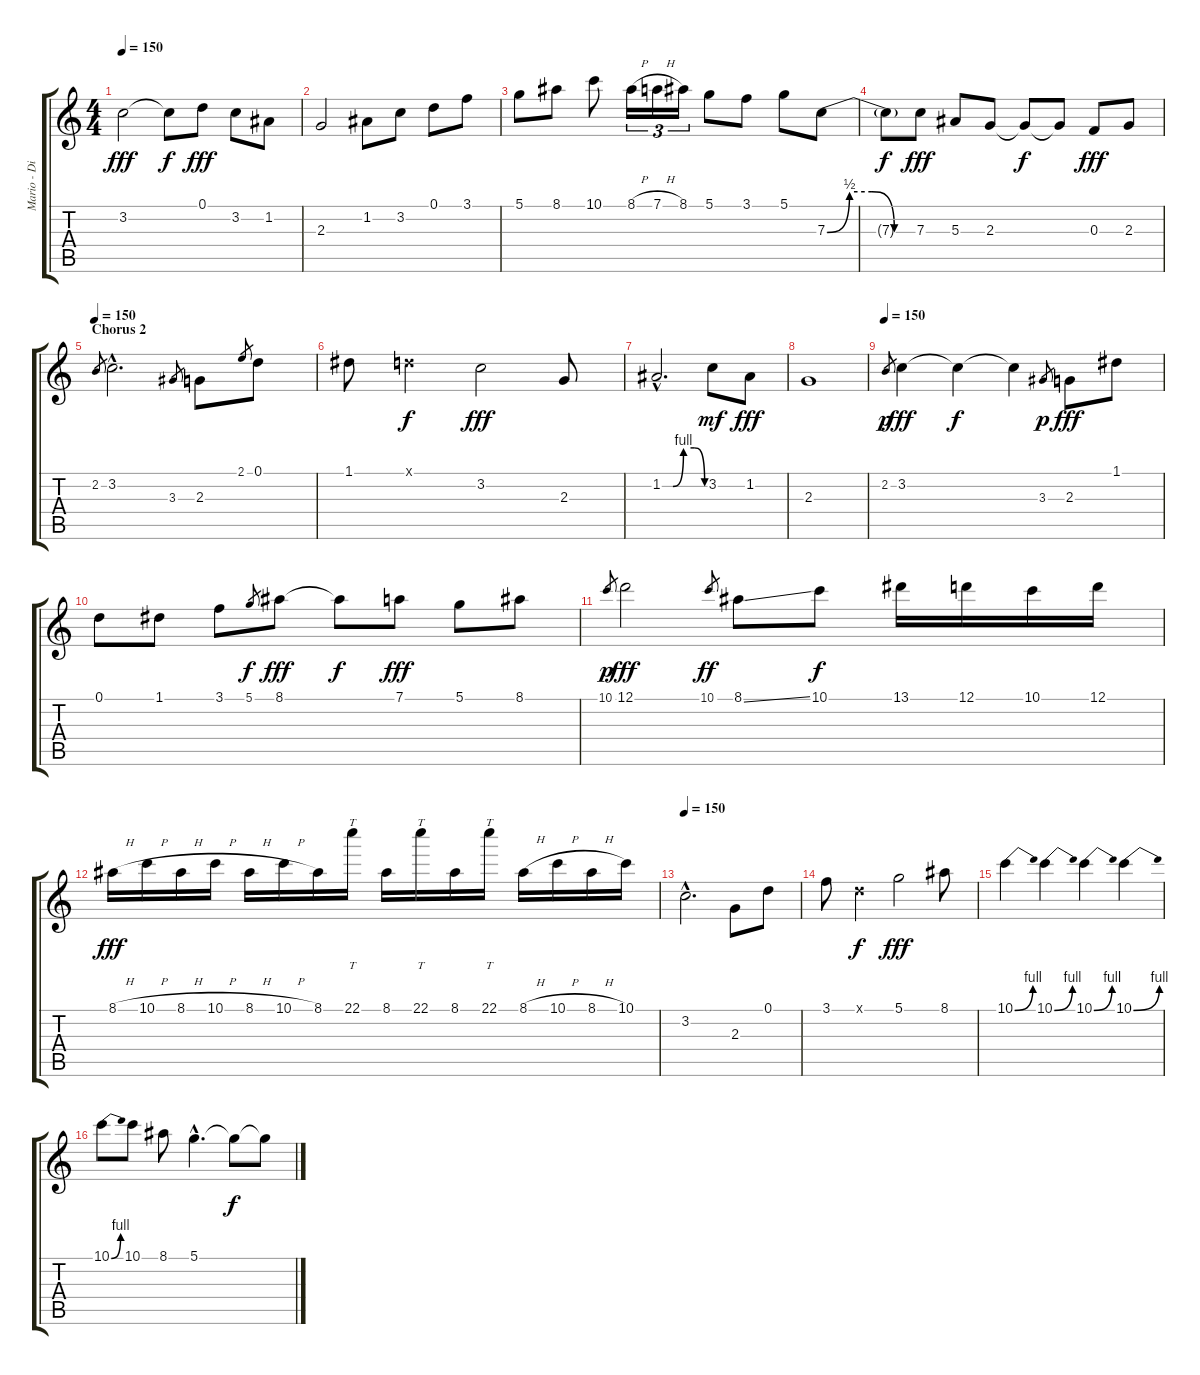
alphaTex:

\track ("Mario - Dist" "Mario - Di") {instrument distortionguitar}
\staff {score tabs}
\tuning (D4 A3 F3 C3 G2 C2) {hide}
\ts (4 4)
\tempo 150
\clef g2
\ks c
3.2.2{dy fff} 3.2{t}.8{dy f} 0.1.8{dy fff} 3.2.8 1.2.8 |
2.3.2 1.2.8 3.2.8 0.1.8 3.1.8 |
5.1.8 8.1.8 10.1.8 8.1{h}.16{tu (3 2)} 7.1{h}.16{tu (3 2)} 8.1.16{tu (3 2)} 5.1.8 3.1.8 5.1.8 7.3{be (custom 0 0 15 2 30 2 45 0 60 0)}.8 |
7.3{t}.8{dy f} 7.3.8{dy fff} 5.3.8 2.3.8 2.3{t}.8{dy f} 2.3{t}.8 0.3.8{dy fff} 2.3.8 |
\section ("" "Chorus 2")
\tempo 150
2.2.8{gr} 3.2{hac}.2{d volume 14 instrument overdrivenguitar} 3.3.8{gr} 2.3.8 2.1.8{gr} 0.1.8 |
1.1.8 0.1{x}.4{dy f} 3.2.2{dy fff} 2.3.8 |
1.2{be (custom 0 0 15 0 30 4 45 4 60 0) hac}.2{d} 3.2.8{dy mf} 1.2.8{dy fff} |
2.3.1 |
\tempo 150
2.2.8{gr dy p} 3.2.4{dy fff} 3.2{t}.4{dy f} 3.2{t}.4 3.3.8{gr dy p} 2.3.8{dy fff} 1.1.8 |
0.1.8 1.1.8 3.1.8 5.1.8{gr dy f} 8.1.8{dy fff} 8.1{t}.8{dy f} 7.1.8{dy fff} 5.1.8 8.1.8 |
10.1.8{gr dy p} 12.1.2{dy fff} 10.1.8{gr dy ff} 8.1{ss}.8 10.1.8{dy f} 13.1.16 12.1.16 10.1.16 12.1.16 |
8.1{h}.16{dy fff} 10.1{h}.16 8.1{h}.16 10.1{h}.16 8.1{h}.16 10.1{h}.16 8.1.16 22.1.16{tt} 8.1.16 22.1.16{tt} 8.1.16 22.1.16{tt} 8.1{h}.16 10.1{h}.16 8.1{h}.16 10.1.16 |
\tempo 150
3.2{hac}.2{d} 2.3.8 0.1.8 |
3.1.8 0.1{x}.4{dy f} 5.1.2{dy fff} 8.1.8 |
10.1{be (bend 0 0 60 4)}.4 10.1{be (bend 0 0 60 4)}.4 10.1{be (bend 0 0 60 4)}.4 10.1{be (bend 0 0 60 4)}.4 |
10.1{be (bend 0 0 60 4)}.8 10.1.8 8.1.8 5.1{hac}.4{d} 5.1{t}.8{dy f} 5.1{t}.8
